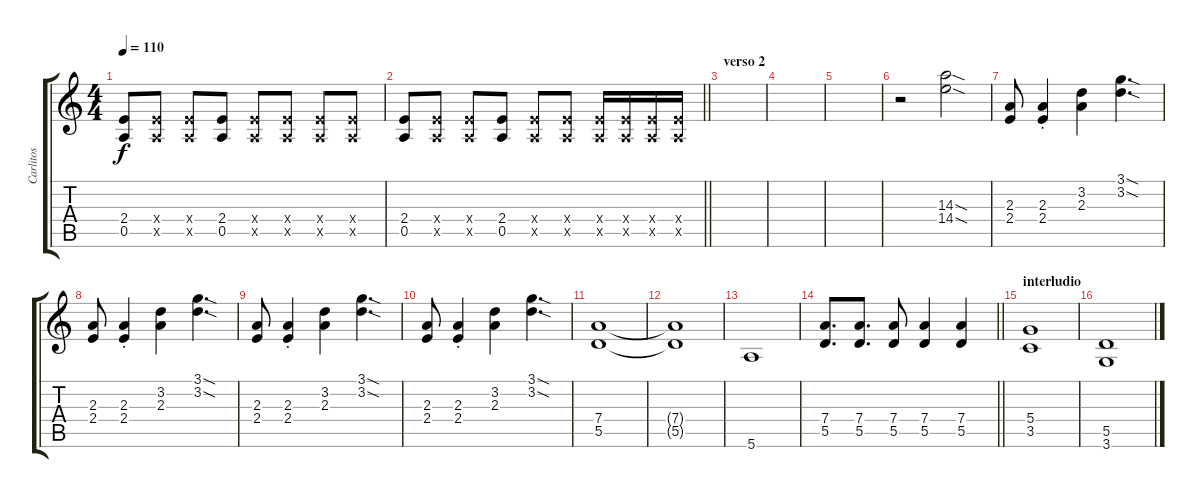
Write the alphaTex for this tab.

\track ("Carlitos" "Carlitos") {instrument distortionguitar}
\staff {score tabs}
\tuning (E4 B3 G3 D3 A2 E2) {hide}
\ts (4 4)
\tempo 110
\clef g2
\ks c
(2.4 0.5).8{dy f} (2.4{x} 0.5{x}).8 (2.4{x} 0.5{x}).8 (2.4 0.5).8 (2.4{x} 0.5{x}).8 (2.4{x} 0.5{x}).8 (2.4{x} 0.5{x}).8 (2.4{x} 0.5{x}).8 |
\barLineRight lightlight
(2.4 0.5).8 (2.4{x} 0.5{x}).8 (2.4{x} 0.5{x}).8 (2.4 0.5).8 (2.4{x} 0.5{x}).8 (2.4{x} 0.5{x}).8 (2.4{x} 0.5{x}).16 (2.4{x} 0.5{x}).16 (2.4{x} 0.5{x}).16 (2.4{x} 0.5{x}).16 |
\section ("" "verso 2")
|
|
|
r.2 (14.3{sod} 14.4{sod}).2 |
(2.3 2.4).8 (2.3{st} 2.4{st}).4 (3.2 2.3).4 (3.1{sod} 3.2{sod}).4{d} |
(2.3 2.4).8 (2.3{st} 2.4{st}).4 (3.2 2.3).4 (3.1{sod} 3.2{sod}).4{d} |
(2.3 2.4).8 (2.3{st} 2.4{st}).4 (3.2 2.3).4 (3.1{sod} 3.2{sod}).4{d} |
(2.3 2.4).8 (2.3{st} 2.4{st}).4 (3.2 2.3).4 (3.1{sod} 3.2{sod}).4{d} |
(7.4 5.5).1 |
(7.4{t} 5.5{t}).1 |
5.6.1 |
\barLineRight lightlight
(7.4 5.5).8{d} (7.4 5.5).8{d} (7.4 5.5).8 (7.4 5.5).4 (7.4 5.5).4 |
\section ("" "interludio")
(5.4 3.5).1 |
(5.5 3.6).1
